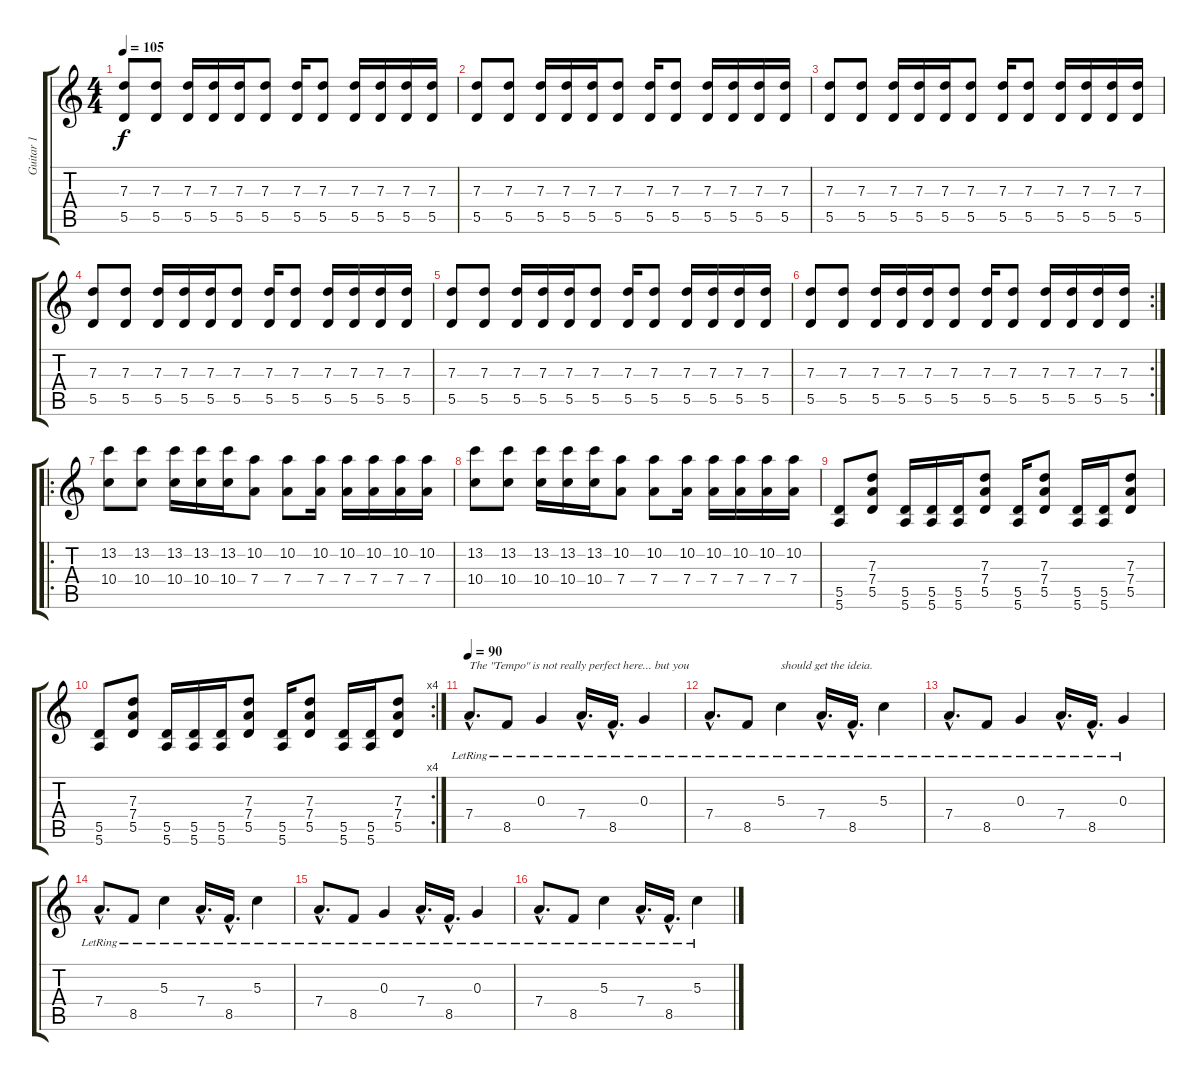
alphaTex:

\track ("Guitar 1" "Guitar 1") {instrument distortionguitar}
\staff {score tabs}
\tuning (E4 B3 G3 D3 A2 E2) {hide}
\ts (4 4)
\tempo 105
\clef g2
\ks c
(7.3 5.5).8{dy f} (7.3 5.5).8 (7.3 5.5).16 (7.3 5.5).16 (7.3 5.5).16 (7.3 5.5).8 (7.3 5.5).16 (7.3 5.5).8 (7.3 5.5).16 (7.3 5.5).16 (7.3 5.5).16 (7.3 5.5).16 |
(7.3 5.5).8 (7.3 5.5).8 (7.3 5.5).16 (7.3 5.5).16 (7.3 5.5).16 (7.3 5.5).8 (7.3 5.5).16 (7.3 5.5).8 (7.3 5.5).16 (7.3 5.5).16 (7.3 5.5).16 (7.3 5.5).16 |
(7.3 5.5).8 (7.3 5.5).8 (7.3 5.5).16 (7.3 5.5).16 (7.3 5.5).16 (7.3 5.5).8 (7.3 5.5).16 (7.3 5.5).8 (7.3 5.5).16 (7.3 5.5).16 (7.3 5.5).16 (7.3 5.5).16 |
(7.3 5.5).8 (7.3 5.5).8 (7.3 5.5).16 (7.3 5.5).16 (7.3 5.5).16 (7.3 5.5).8 (7.3 5.5).16 (7.3 5.5).8 (7.3 5.5).16 (7.3 5.5).16 (7.3 5.5).16 (7.3 5.5).16 |
(7.3 5.5).8 (7.3 5.5).8 (7.3 5.5).16 (7.3 5.5).16 (7.3 5.5).16 (7.3 5.5).8 (7.3 5.5).16 (7.3 5.5).8 (7.3 5.5).16 (7.3 5.5).16 (7.3 5.5).16 (7.3 5.5).16 |
\rc 2
(7.3 5.5).8 (7.3 5.5).8 (7.3 5.5).16 (7.3 5.5).16 (7.3 5.5).16 (7.3 5.5).8 (7.3 5.5).16 (7.3 5.5).8 (7.3 5.5).16 (7.3 5.5).16 (7.3 5.5).16 (7.3 5.5).16 |
\ro
(13.2 10.4).8 (13.2 10.4).8 (13.2 10.4).16 (13.2 10.4).16 (13.2 10.4).16 (10.2 7.4).8 (10.2 7.4).8 (10.2 7.4).16 (10.2 7.4).16 (10.2 7.4).16 (10.2 7.4).16 (10.2 7.4).16 |
(13.2 10.4).8 (13.2 10.4).8 (13.2 10.4).16 (13.2 10.4).16 (13.2 10.4).16 (10.2 7.4).8 (10.2 7.4).8 (10.2 7.4).16 (10.2 7.4).16 (10.2 7.4).16 (10.2 7.4).16 (10.2 7.4).16 |
(5.5 5.6).8 (7.3 7.4 5.5).8 (5.5 5.6).16 (5.5 5.6).16 (5.5 5.6).16 (7.3 7.4 5.5).8 (5.5 5.6).16 (7.3 7.4 5.5).8 (5.5 5.6).16 (5.5 5.6).16 (7.3 7.4 5.5).8 |
\rc 4
(5.5 5.6).8 (7.3 7.4 5.5).8 (5.5 5.6).16 (5.5 5.6).16 (5.5 5.6).16 (7.3 7.4 5.5).8 (5.5 5.6).16 (7.3 7.4 5.5).8 (5.5 5.6).16 (5.5 5.6).16 (7.3 7.4 5.5).8 |
\tempo 90
7.4{hac lr}.8{d txt "The \"Tempo\" is not really perfect here... but you" instrument acousticguitarsteel} 8.5{lr}.8 0.3{lr}.4 7.4{hac lr}.16{d} 8.5{hac lr}.16{d} 0.3{lr}.4 |
7.4{hac lr}.8{d} 8.5{lr}.8 5.3{lr}.4{txt "should get the ideia."} 7.4{hac lr}.16{d} 8.5{hac lr}.16{d} 5.3{lr}.4 |
7.4{hac lr}.8{d} 8.5{lr}.8 0.3{lr}.4 7.4{hac lr}.16{d} 8.5{hac lr}.16{d} 0.3{lr}.4 |
7.4{hac lr}.8{d} 8.5{lr}.8 5.3{lr}.4 7.4{hac lr}.16{d} 8.5{hac lr}.16{d} 5.3{lr}.4 |
7.4{hac lr}.8{d} 8.5{lr}.8 0.3{lr}.4 7.4{hac lr}.16{d} 8.5{hac lr}.16{d} 0.3{lr}.4 |
7.4{hac lr}.8{d} 8.5{lr}.8 5.3{lr}.4 7.4{hac lr}.16{d} 8.5{hac lr}.16{d} 5.3{lr}.4
